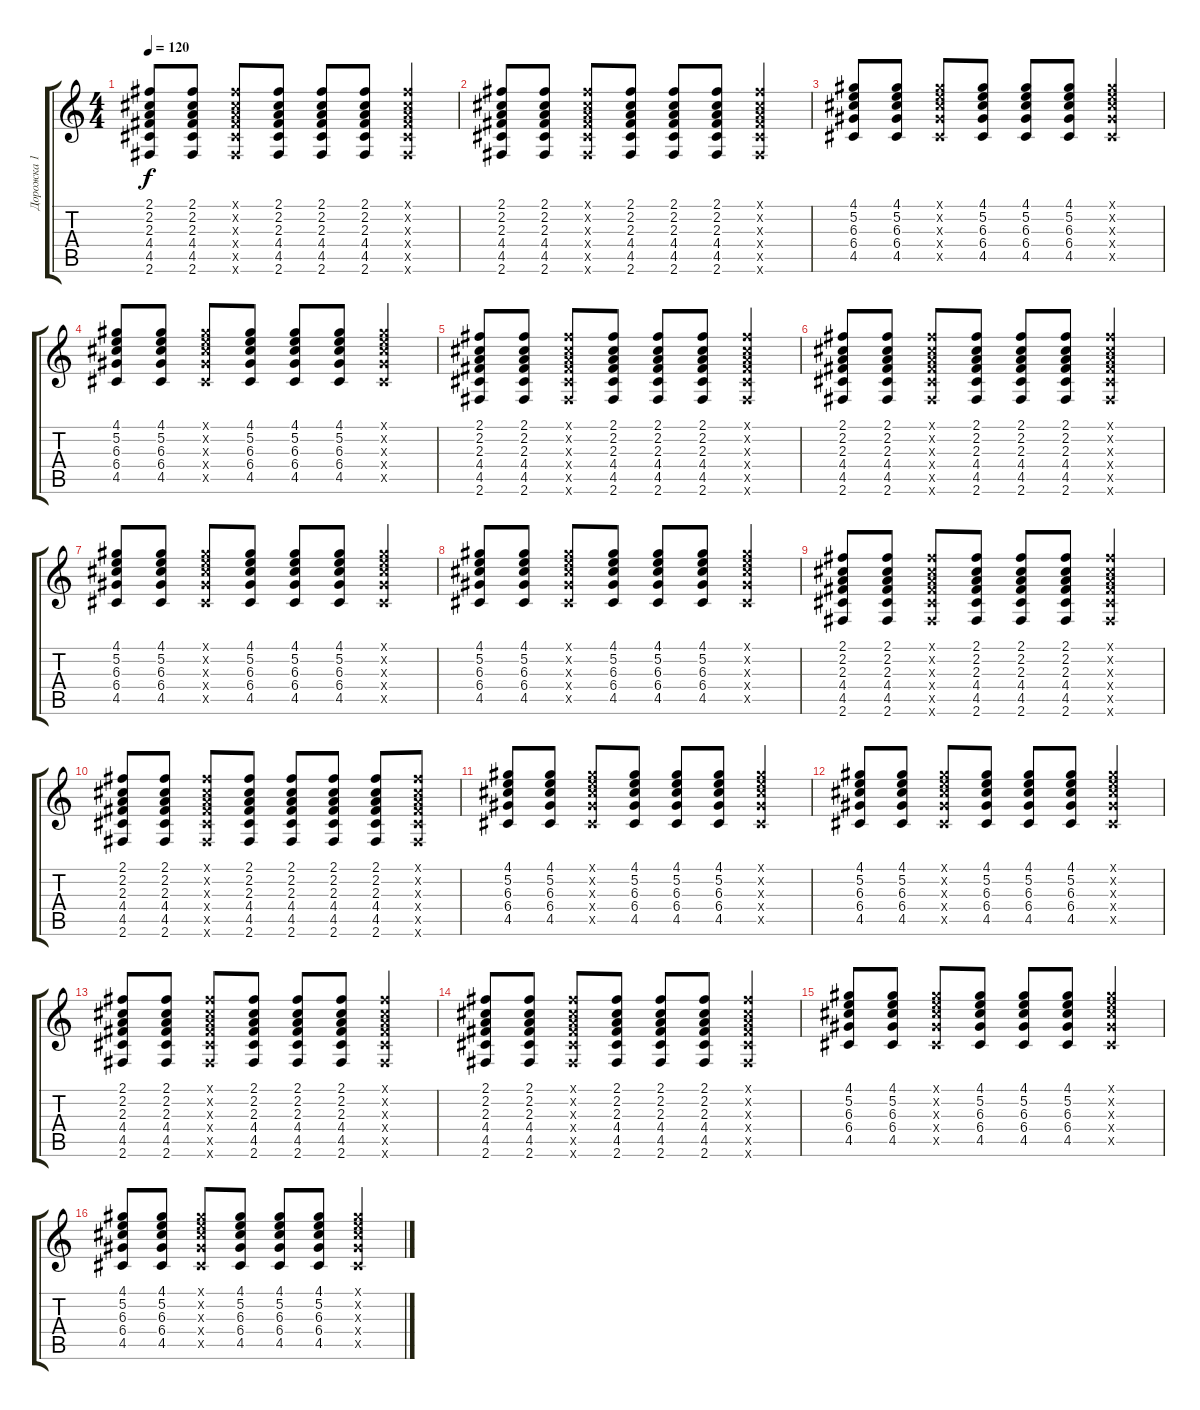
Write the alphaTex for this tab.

\track ("Дорожка 1" "Дорожка 1") {instrument acousticguitarsteel}
\staff {score tabs}
\tuning (E4 B3 G3 D3 A2 E2) {hide}
\ts (4 4)
\tempo 120
\clef g2
\ks c
(2.1 2.2 2.3 4.4 4.5 2.6).8{dy f} (2.1 2.2 2.3 4.4 4.5 2.6).8 (2.1{x} 2.2{x} 2.3{x} 4.4{x} 4.5{x} 2.6{x}).8 (2.1 2.2 2.3 4.4 4.5 2.6).8 (2.1 2.2 2.3 4.4 4.5 2.6).8 (2.1 2.2 2.3 4.4 4.5 2.6).8 (2.1{x} 2.2{x} 2.3{x} 4.4{x} 4.5{x} 2.6{x}).4 |
(2.1 2.2 2.3 4.4 4.5 2.6).8 (2.1 2.2 2.3 4.4 4.5 2.6).8 (2.1{x} 2.2{x} 2.3{x} 4.4{x} 4.5{x} 2.6{x}).8 (2.1 2.2 2.3 4.4 4.5 2.6).8 (2.1 2.2 2.3 4.4 4.5 2.6).8 (2.1 2.2 2.3 4.4 4.5 2.6).8 (2.1{x} 2.2{x} 2.3{x} 4.4{x} 4.5{x} 2.6{x}).4 |
(4.1 5.2 6.3 6.4 4.5).8 (4.1 5.2 6.3 6.4 4.5).8 (4.1{x} 5.2{x} 6.3{x} 6.4{x} 4.5{x}).8 (4.1 5.2 6.3 6.4 4.5).8 (4.1 5.2 6.3 6.4 4.5).8 (4.1 5.2 6.3 6.4 4.5).8 (4.1{x} 5.2{x} 6.3{x} 6.4{x} 4.5{x}).4 |
(4.1 5.2 6.3 6.4 4.5).8 (4.1 5.2 6.3 6.4 4.5).8 (4.1{x} 5.2{x} 6.3{x} 6.4{x} 4.5{x}).8 (4.1 5.2 6.3 6.4 4.5).8 (4.1 5.2 6.3 6.4 4.5).8 (4.1 5.2 6.3 6.4 4.5).8 (4.1{x} 5.2{x} 6.3{x} 6.4{x} 4.5{x}).4 |
(2.1 2.2 2.3 4.4 4.5 2.6).8 (2.1 2.2 2.3 4.4 4.5 2.6).8 (2.1{x} 2.2{x} 2.3{x} 4.4{x} 4.5{x} 2.6{x}).8 (2.1 2.2 2.3 4.4 4.5 2.6).8 (2.1 2.2 2.3 4.4 4.5 2.6).8 (2.1 2.2 2.3 4.4 4.5 2.6).8 (2.1{x} 2.2{x} 2.3{x} 4.4{x} 4.5{x} 2.6{x}).4 |
(2.1 2.2 2.3 4.4 4.5 2.6).8 (2.1 2.2 2.3 4.4 4.5 2.6).8 (2.1{x} 2.2{x} 2.3{x} 4.4{x} 4.5{x} 2.6{x}).8 (2.1 2.2 2.3 4.4 4.5 2.6).8 (2.1 2.2 2.3 4.4 4.5 2.6).8 (2.1 2.2 2.3 4.4 4.5 2.6).8 (2.1{x} 2.2{x} 2.3{x} 4.4{x} 4.5{x} 2.6{x}).4 |
(4.1 5.2 6.3 6.4 4.5).8 (4.1 5.2 6.3 6.4 4.5).8 (4.1{x} 5.2{x} 6.3{x} 6.4{x} 4.5{x}).8 (4.1 5.2 6.3 6.4 4.5).8 (4.1 5.2 6.3 6.4 4.5).8 (4.1 5.2 6.3 6.4 4.5).8 (4.1{x} 5.2{x} 6.3{x} 6.4{x} 4.5{x}).4 |
(4.1 5.2 6.3 6.4 4.5).8 (4.1 5.2 6.3 6.4 4.5).8 (4.1{x} 5.2{x} 6.3{x} 6.4{x} 4.5{x}).8 (4.1 5.2 6.3 6.4 4.5).8 (4.1 5.2 6.3 6.4 4.5).8 (4.1 5.2 6.3 6.4 4.5).8 (4.1{x} 5.2{x} 6.3{x} 6.4{x} 4.5{x}).4 |
(2.1 2.2 2.3 4.4 4.5 2.6).8 (2.1 2.2 2.3 4.4 4.5 2.6).8 (2.1{x} 2.2{x} 2.3{x} 4.4{x} 4.5{x} 2.6{x}).8 (2.1 2.2 2.3 4.4 4.5 2.6).8 (2.1 2.2 2.3 4.4 4.5 2.6).8 (2.1 2.2 2.3 4.4 4.5 2.6).8 (2.1{x} 2.2{x} 2.3{x} 4.4{x} 4.5{x} 2.6{x}).4 |
(2.1 2.2 2.3 4.4 4.5 2.6).8 (2.1 2.2 2.3 4.4 4.5 2.6).8 (2.1{x} 2.2{x} 2.3{x} 4.4{x} 4.5{x} 2.6{x}).8 (2.1 2.2 2.3 4.4 4.5 2.6).8 (2.1 2.2 2.3 4.4 4.5 2.6).8 (2.1 2.2 2.3 4.4 4.5 2.6).8 (2.1 2.2 2.3 4.4 4.5 2.6).8 (2.1{x} 2.2{x} 2.3{x} 4.4{x} 4.5{x} 2.6{x}).8 |
(4.1 5.2 6.3 6.4 4.5).8 (4.1 5.2 6.3 6.4 4.5).8 (4.1{x} 5.2{x} 6.3{x} 6.4{x} 4.5{x}).8 (4.1 5.2 6.3 6.4 4.5).8 (4.1 5.2 6.3 6.4 4.5).8 (4.1 5.2 6.3 6.4 4.5).8 (4.1{x} 5.2{x} 6.3{x} 6.4{x} 4.5{x}).4 |
(4.1 5.2 6.3 6.4 4.5).8 (4.1 5.2 6.3 6.4 4.5).8 (4.1{x} 5.2{x} 6.3{x} 6.4{x} 4.5{x}).8 (4.1 5.2 6.3 6.4 4.5).8 (4.1 5.2 6.3 6.4 4.5).8 (4.1 5.2 6.3 6.4 4.5).8 (4.1{x} 5.2{x} 6.3{x} 6.4{x} 4.5{x}).4 |
(2.1 2.2 2.3 4.4 4.5 2.6).8 (2.1 2.2 2.3 4.4 4.5 2.6).8 (2.1{x} 2.2{x} 2.3{x} 4.4{x} 4.5{x} 2.6{x}).8 (2.1 2.2 2.3 4.4 4.5 2.6).8 (2.1 2.2 2.3 4.4 4.5 2.6).8 (2.1 2.2 2.3 4.4 4.5 2.6).8 (2.1{x} 2.2{x} 2.3{x} 4.4{x} 4.5{x} 2.6{x}).4 |
(2.1 2.2 2.3 4.4 4.5 2.6).8 (2.1 2.2 2.3 4.4 4.5 2.6).8 (2.1{x} 2.2{x} 2.3{x} 4.4{x} 4.5{x} 2.6{x}).8 (2.1 2.2 2.3 4.4 4.5 2.6).8 (2.1 2.2 2.3 4.4 4.5 2.6).8 (2.1 2.2 2.3 4.4 4.5 2.6).8 (2.1{x} 2.2{x} 2.3{x} 4.4{x} 4.5{x} 2.6{x}).4 |
(4.1 5.2 6.3 6.4 4.5).8 (4.1 5.2 6.3 6.4 4.5).8 (4.1{x} 5.2{x} 6.3{x} 6.4{x} 4.5{x}).8 (4.1 5.2 6.3 6.4 4.5).8 (4.1 5.2 6.3 6.4 4.5).8 (4.1 5.2 6.3 6.4 4.5).8 (4.1{x} 5.2{x} 6.3{x} 6.4{x} 4.5{x}).4 |
(4.1 5.2 6.3 6.4 4.5).8 (4.1 5.2 6.3 6.4 4.5).8 (4.1{x} 5.2{x} 6.3{x} 6.4{x} 4.5{x}).8 (4.1 5.2 6.3 6.4 4.5).8 (4.1 5.2 6.3 6.4 4.5).8 (4.1 5.2 6.3 6.4 4.5).8 (4.1{x} 5.2{x} 6.3{x} 6.4{x} 4.5{x}).4
